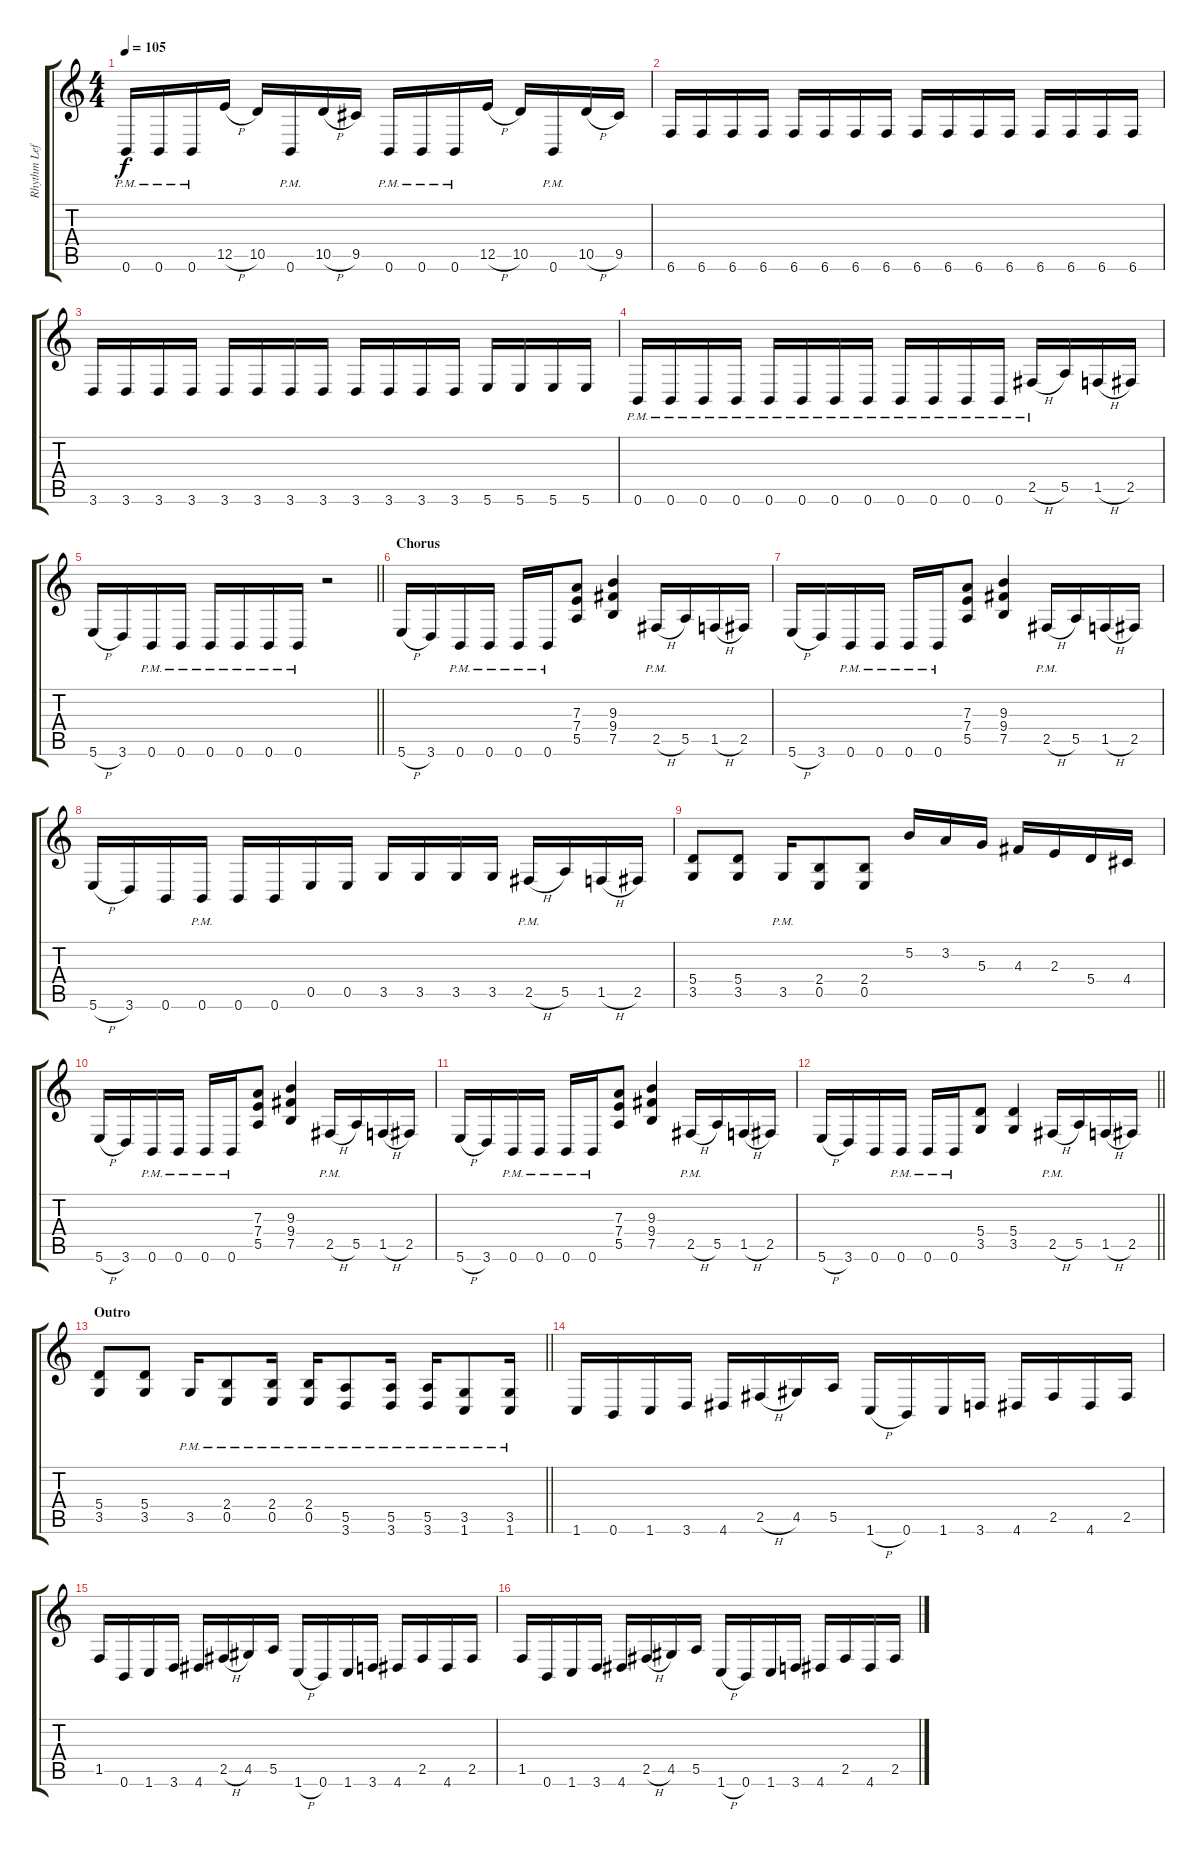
\track ("Rhythm Left" "Rhythm Lef") {instrument distortionguitar}
\staff {score tabs}
\tuning (B3 Gb3 D3 A2 E2 B1) {hide}
\ts (4 4)
\tempo 105
\clef g2
\ks c
0.6{pm}.16{dy f} 0.6{pm}.16 0.6{pm}.16 12.5{h}.16 10.5.16 0.6{pm}.16 10.5{h}.16 9.5.16 0.6{pm}.16 0.6{pm}.16 0.6{pm}.16 12.5{h}.16 10.5.16 0.6{pm}.16 10.5{h}.16 9.5.16 |
6.6.16 6.6.16 6.6.16 6.6.16 6.6.16 6.6.16 6.6.16 6.6.16 6.6.16 6.6.16 6.6.16 6.6.16 6.6.16 6.6.16 6.6.16 6.6.16 |
3.6.16 3.6.16 3.6.16 3.6.16 3.6.16 3.6.16 3.6.16 3.6.16 3.6.16 3.6.16 3.6.16 3.6.16 5.6.16 5.6.16 5.6.16 5.6.16 |
0.6{pm}.16{volume 14} 0.6{pm}.16 0.6{pm}.16 0.6{pm}.16 0.6{pm}.16 0.6{pm}.16 0.6{pm}.16 0.6{pm}.16 0.6{pm}.16 0.6{pm}.16 0.6{pm}.16 0.6{pm}.16 2.5{h pm}.16 5.5.16 1.5{h}.16 2.5.16 |
\barLineRight lightlight
5.6{h}.16 3.6.16 0.6{pm}.16 0.6{pm}.16 0.6{pm}.16 0.6{pm}.16 0.6{pm}.16 0.6{pm}.16 r.2 |
\section ("" "Chorus")
5.6{h}.16 3.6.16 0.6{pm}.16 0.6{pm}.16 0.6{pm}.16 0.6{pm}.16 (7.3 7.4 5.5).8 (9.3 9.4 7.5).4 2.5{h pm}.16 5.5.16 1.5{h}.16 2.5.16 |
5.6{h}.16 3.6.16 0.6{pm}.16 0.6{pm}.16 0.6{pm}.16 0.6{pm}.16 (7.3 7.4 5.5).8 (9.3 9.4 7.5).4 2.5{h pm}.16 5.5.16 1.5{h}.16 2.5.16 |
5.6{h}.16 3.6.16 0.6.16 0.6{pm}.16 0.6.16 0.6.16 0.5.16 0.5.16 3.5.16 3.5.16 3.5.16 3.5.16 2.5{h pm}.16 5.5.16 1.5{h}.16 2.5.16 |
(5.4 3.5).8 (5.4 3.5).8 3.5{pm}.16 (2.4 0.5).8 (2.4 0.5).8 5.2.16 3.2.16 5.3.16 4.3.16 2.3.16 5.4.16 4.4.16 |
5.6{h}.16 3.6.16 0.6{pm}.16 0.6{pm}.16 0.6{pm}.16 0.6{pm}.16 (7.3 7.4 5.5).8 (9.3 9.4 7.5).4 2.5{h pm}.16 5.5.16 1.5{h}.16 2.5.16 |
5.6{h}.16 3.6.16 0.6{pm}.16 0.6{pm}.16 0.6{pm}.16 0.6{pm}.16 (7.3 7.4 5.5).8 (9.3 9.4 7.5).4 2.5{h pm}.16 5.5.16 1.5{h}.16 2.5.16 |
\barLineRight lightlight
5.6{h}.16 3.6.16 0.6.16 0.6{pm}.16 0.6{pm}.16 0.6{pm}.16 (5.4 3.5).8 (5.4 3.5).4 2.5{h pm}.16 5.5.16 1.5{h}.16 2.5.16 |
\section ("" "Outro")
\barLineRight lightlight
(5.4 3.5).8 (5.4 3.5).8 3.5{pm}.16 (2.4{pm} 0.5{pm}).8 (2.4{pm} 0.5{pm}).16 (2.4{pm} 0.5{pm}).16 (5.5{pm} 3.6{pm}).8 (5.5{pm} 3.6{pm}).16 (5.5{pm} 3.6{pm}).16 (3.5{pm} 1.6{pm}).8 (3.5{pm} 1.6{pm}).16 |
1.6.16 0.6.16 1.6.16 3.6.16 4.6.16 2.5{h}.16 4.5.16 5.5.16 1.6{h}.16 0.6.16 1.6.16 3.6.16 4.6.16 2.5.16 4.6.16 2.5.16 |
1.5.16 0.6.16 1.6.16 3.6.16 4.6.16 2.5{h}.16 4.5.16 5.5.16 1.6{h}.16 0.6.16 1.6.16 3.6.16 4.6.16 2.5.16 4.6.16 2.5.16 |
1.5.16 0.6.16 1.6.16 3.6.16 4.6.16 2.5{h}.16 4.5.16 5.5.16 1.6{h}.16 0.6.16 1.6.16 3.6.16 4.6.16 2.5.16 4.6.16 2.5.16
